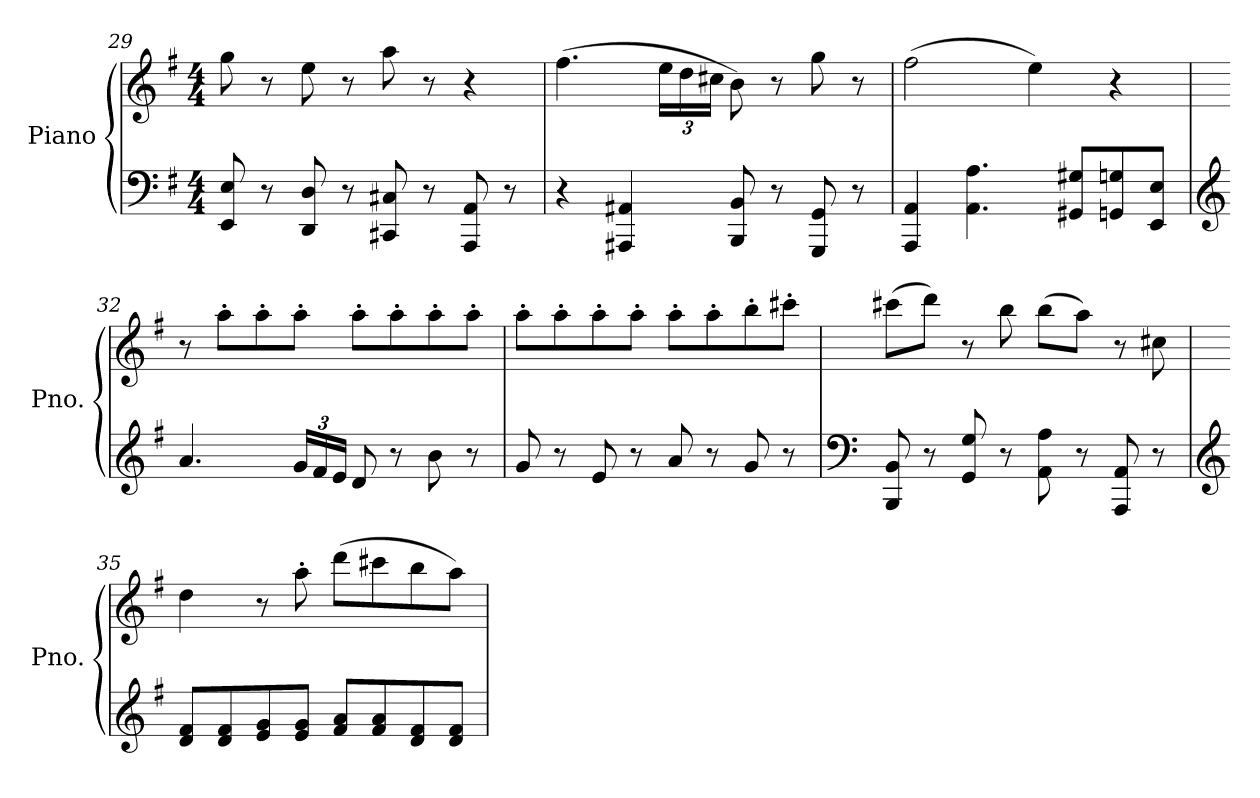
**kern	**kern
*part1	*part1
*staff2	*staff1
*I"Piano	*
*I'Pno.	*
*clefF4	*clefG2
*k[f#]	*k[f#]
*M4/4	*M4/4
=29	=29
8EE/ 8E/	8gg\
8r	8r
8DD/ 8D/	8ee\
8r	8r
8CC#X/ 8C#X/	8aa\
8r	8r
8AAA/ 8AA/	4r
8r	.
=30	=30
4r	(4.ff#\
4AAA#X/ 4AA#X/	.
*	*Xbrackettup
.	24ee\LL
.	24dd\
.	24cc#X\JJ
8BBB/ 8BB/	8b\)
8r	8r
8GGG/ 8GG/	8gg\
8r	8r
=31	=31
4AAA/ 4AA/	(2ff#\
4.AA\ 4.A\	.
.	4ee\)
8GG#X/ 8G#X/L	.
8GGn/ 8Gn/	4r
8EE/ 8E/J	.
=32	=32
*clefG2	*
4.a/	8r
.	8aa'\L
.	8aa'\
24g/LL	8aa'\J
24f#/	.
24e/JJ	.
8d/	8aa'\L
8r	8aa'\
8b\	8aa'\
8r	8aa'\J
=33	=33
8g/	8aa'\L
8r	8aa'\
8e/	8aa'\
8r	8aa'\J
8a/	8aa'\L
8r	8aa'\
8g/	8bb'\
8r	8ccc#X'\J
=34	=34
*clefF4	*
8BBB/ 8BB/	(8ccc#X\L
8r	8ddd\J)
8GG/ 8G/	8r
8r	8bb\
8AA\ 8A\	(8bb\L
8r	8aa\J)
8AAA/ 8AA/	8r
8r	8cc#X\
=35	=35
*clefG2	*
8d/ 8f#/L	4dd\
8d/ 8f#/	.
8e/ 8g/	8r
8e/ 8g/J	8aa'\
8f#/ 8a/L	(8ddd\L
8f#/ 8a/	8ccc#X\
8d/ 8f#/	8bb\
8d/ 8f#/J	8aa\J)
=	=
*-	*-
